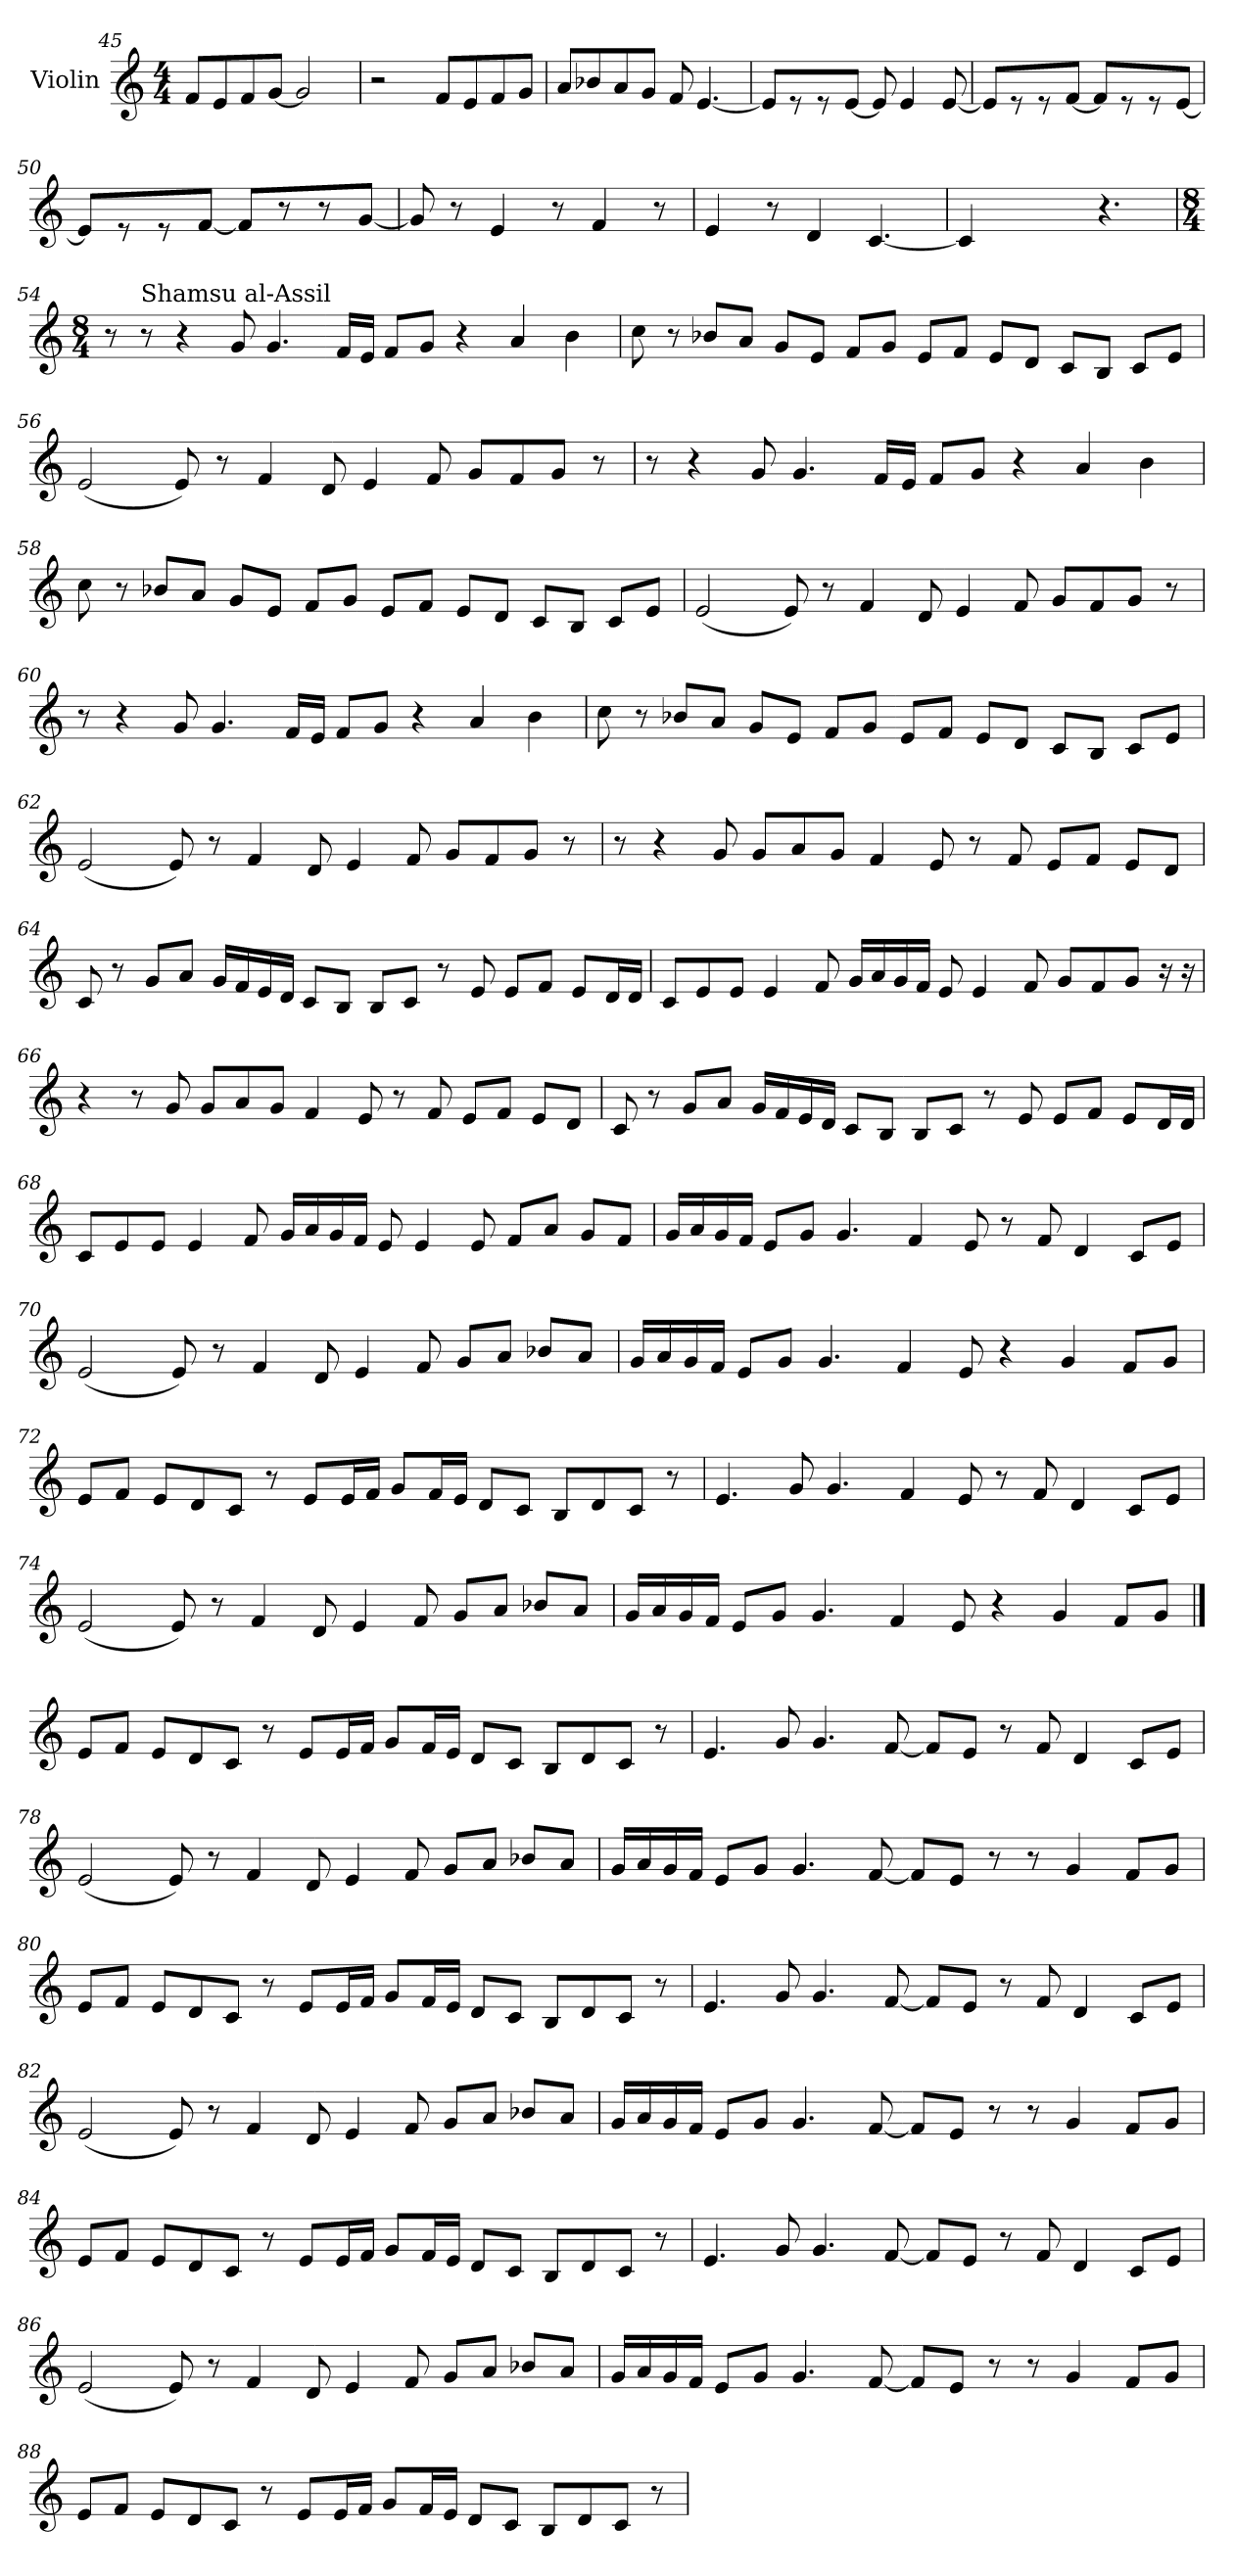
**kern
*part1
*staff1
*I"Violin
!!LO:PB:g=z
*clefG2
*k[]
*C:
*M4/4
=45
8f/L
8e/
8f/
[8g/J
2g/]
=46
2r
8f/L
8e/
8f/
8g/J
=47
8a/L
8b-X/
8a/
8g/J
8f/
[4.e/
=48
8e/L]
8r
8r
[8e/J
8e/]
4e/
[8e/
=49
8e/L]
8r
8r
[8f/J
8f/L]
8r
8r
[8e/J
!!LO:LB:g=z
=50
8e/L]
8r
8r
[8f/J
8f/L]
8r
8r
[8g/J
=51
8g/]
8r
4e/
8r
4f/
8r
=52
4e/
8r
4d/
[4.c/
=53
4c/]
4.ryy
4.r
!!LO:LB:g=z
=54
*M8/4
*MM60
8r
!LO:TX:a:t=Shamsu al-Assil
8r
4r
8g/
4.g/
16f/LL
16e/JJ
8f/L
8g/J
4r
4a/
4b\
=55
8cc\
8r
8b-X/L
8a/J
8g/L
8e/J
8f/L
8g/J
8e/L
8f/J
8e/L
8d/J
8c/L
8B/J
8c/L
8e/J
!!LO:LB:g=z
=56
(2e/
8e/)
8r
4f/
8d/
4e/
8f/
8g/L
8f/
8g/J
8r
=57
8r
4r
8g/
4.g/
16f/LL
16e/JJ
8f/L
8g/J
4r
4a/
4b\
!!LO:LB:g=z
=58
8cc\
8r
8b-X/L
8a/J
8g/L
8e/J
8f/L
8g/J
8e/L
8f/J
8e/L
8d/J
8c/L
8B/J
8c/L
8e/J
=59
(2e/
8e/)
8r
4f/
8d/
4e/
8f/
8g/L
8f/
8g/J
8r
!!LO:LB:g=z
=60
8r
4r
8g/
4.g/
16f/LL
16e/JJ
8f/L
8g/J
4r
4a/
4b\
=61
8cc\
8r
8b-X/L
8a/J
8g/L
8e/J
8f/L
8g/J
8e/L
8f/J
8e/L
8d/J
8c/L
8B/J
8c/L
8e/J
!!LO:LB:g=z
=62
(2e/
8e/)
8r
4f/
8d/
4e/
8f/
8g/L
8f/
8g/J
8r
=63
8r
4r
8g/
8g/L
8a/
8g/J
4f/
8e/
8r
8f/
8e/L
8f/J
8e/L
8d/J
!!LO:LB:g=z
=64
8c/
8r
8g/L
8a/J
16g/LL
16f/
16e/
16d/JJ
8c/L
8B/J
8B/L
8c/J
8r
8e/
8e/L
8f/J
8e/L
16d/L
16d/JJ
=65
8c/L
8e/
8e/J
4e/
8f/
16g/LL
16a/
16g/
16f/JJ
8e/
4e/
8f/
8g/L
8f/
8g/J
16r
16r
!!LO:PB:g=z
=66
4r
8r
8g/
8g/L
8a/
8g/J
4f/
8e/
8r
8f/
8e/L
8f/J
8e/L
8d/J
=67
8c/
8r
8g/L
8a/J
16g/LL
16f/
16e/
16d/JJ
8c/L
8B/J
8B/L
8c/J
8r
8e/
8e/L
8f/J
8e/L
16d/L
16d/JJ
!!LO:LB:g=z
=68
8c/L
8e/
8e/J
4e/
8f/
16g/LL
16a/
16g/
16f/JJ
8e/
4e/
8e/
8f/L
8a/J
8g/L
8f/J
=69
16g/LL
16a/
16g/
16f/JJ
8e/L
8g/J
4.g/
4f/
8e/
8r
8f/
4d/
8c/L
8e/J
!!LO:LB:g=z
=70
(2e/
8e/)
8r
4f/
8d/
4e/
8f/
8g/L
8a/J
8b-X/L
8a/J
=71
16g/LL
16a/
16g/
16f/JJ
8e/L
8g/J
4.g/
4f/
8e/
4r
4g/
8f/L
8g/J
!!LO:LB:g=z
=72
8e/L
8f/J
8e/L
8d/
8c/J
8r
8e/L
16e/L
16f/JJ
8g/L
16f/L
16e/JJ
8d/L
8c/J
8B/L
8d/
8c/J
8r
=73
4.e/
8g/
4.g/
4f/
8e/
8r
8f/
4d/
8c/L
8e/J
!!LO:LB:g=z
=74
(2e/
8e/)
8r
4f/
8d/
4e/
8f/
8g/L
8a/J
8b-X/L
8a/J
=75
16g/LL
16a/
16g/
16f/JJ
8e/L
8g/J
4.g/
4f/
8e/
4r
4g/
8f/L
8g/J
!!LO:LB:g=z
==76
8e/L
8f/J
8e/L
8d/
8c/J
8r
8e/L
16e/L
16f/JJ
8g/L
16f/L
16e/JJ
8d/L
8c/J
8B/L
8d/
8c/J
8r
=77
4.e/
8g/
4.g/
[8f/
8f/L]
8e/J
8r
8f/
4d/
8c/L
8e/J
!!LO:LB:g=z
=78
(2e/
8e/)
8r
4f/
8d/
4e/
8f/
8g/L
8a/J
8b-X/L
8a/J
=79
16g/LL
16a/
16g/
16f/JJ
8e/L
8g/J
4.g/
[8f/
8f/L]
8e/J
8r
8r
4g/
8f/L
8g/J
!!LO:LB:g=z
=80
8e/L
8f/J
8e/L
8d/
8c/J
8r
8e/L
16e/L
16f/JJ
8g/L
16f/L
16e/JJ
8d/L
8c/J
8B/L
8d/
8c/J
8r
=81
4.e/
8g/
4.g/
[8f/
8f/L]
8e/J
8r
8f/
4d/
8c/L
8e/J
!!LO:PB:g=z
=82
(2e/
8e/)
8r
4f/
8d/
4e/
8f/
8g/L
8a/J
8b-X/L
8a/J
=83
16g/LL
16a/
16g/
16f/JJ
8e/L
8g/J
4.g/
[8f/
8f/L]
8e/J
8r
8r
4g/
8f/L
8g/J
!!LO:LB:g=z
=84
8e/L
8f/J
8e/L
8d/
8c/J
8r
8e/L
16e/L
16f/JJ
8g/L
16f/L
16e/JJ
8d/L
8c/J
8B/L
8d/
8c/J
8r
=85
4.e/
8g/
4.g/
[8f/
8f/L]
8e/J
8r
8f/
4d/
8c/L
8e/J
!!LO:LB:g=z
=86
(2e/
8e/)
8r
4f/
8d/
4e/
8f/
8g/L
8a/J
8b-X/L
8a/J
=87
16g/LL
16a/
16g/
16f/JJ
8e/L
8g/J
4.g/
[8f/
8f/L]
8e/J
8r
8r
4g/
8f/L
8g/J
!!LO:LB:g=z
=88
8e/L
8f/J
8e/L
8d/
8c/J
8r
8e/L
16e/L
16f/JJ
8g/L
16f/L
16e/JJ
8d/L
8c/J
8B/L
8d/
8c/J
8r
=
*-
